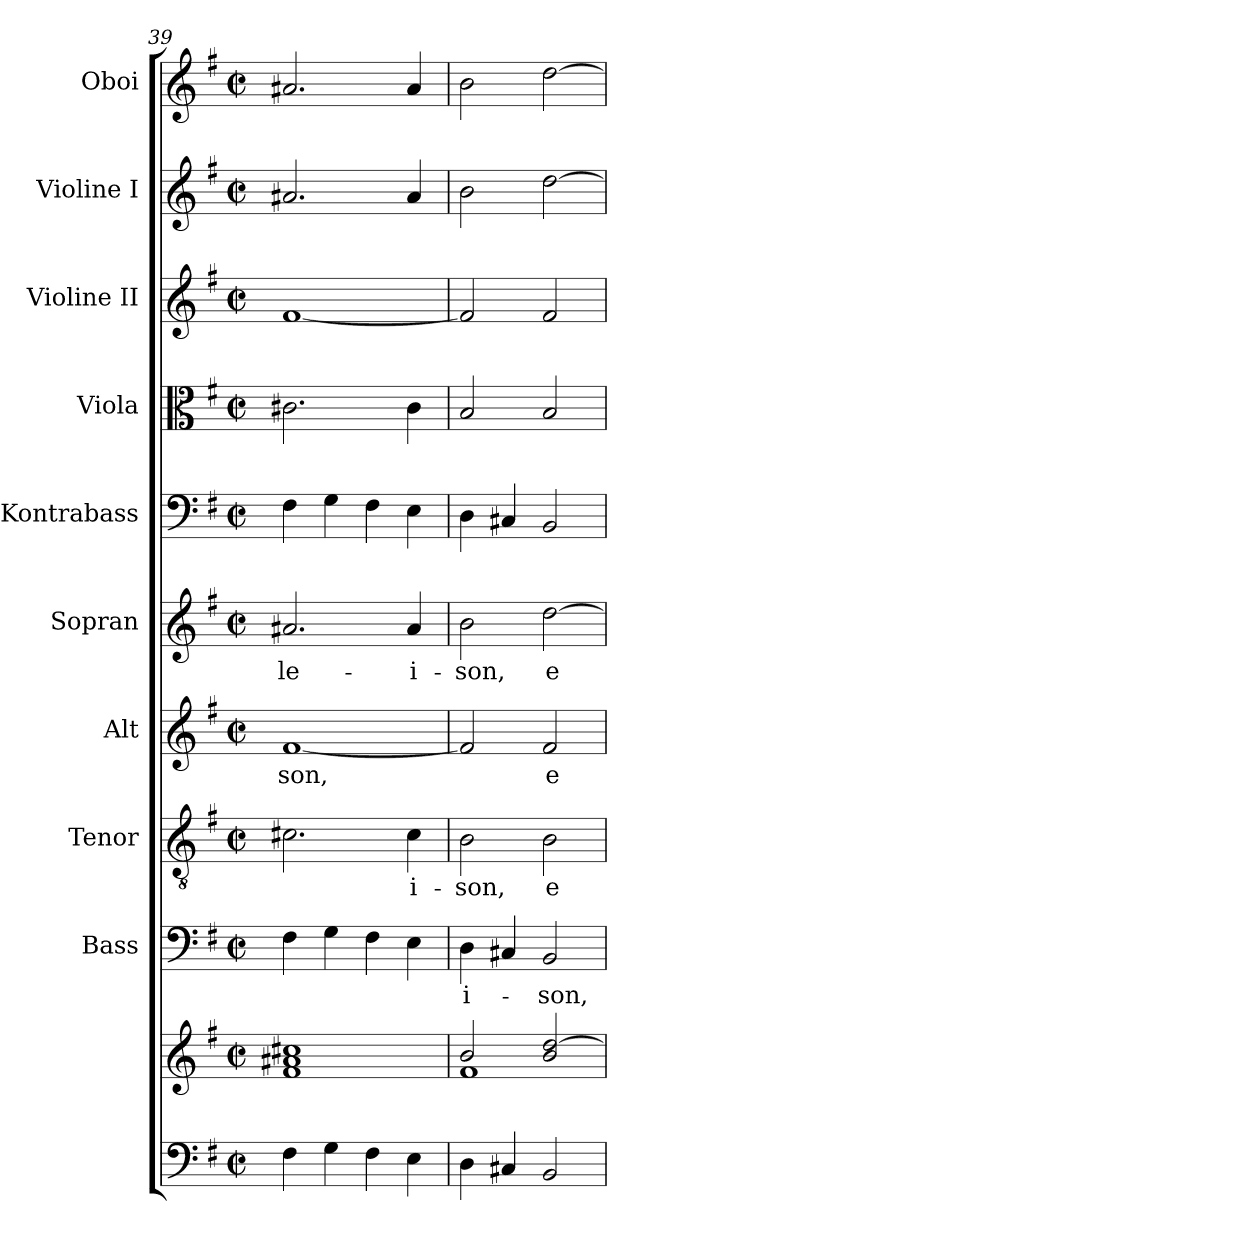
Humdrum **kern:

**kern	**kern	**kern	**text	**kern	**text	**kern	**text	**kern	**text	**kern	**kern	**kern	**kern	**kern
*part10	*part10	*part9	*part9	*part8	*part8	*part7	*part7	*part6	*part6	*part5	*part4	*part3	*part2	*part1
*staff11	*staff10	*staff9	*staff9	*staff8	*staff8	*staff7	*staff7	*staff6	*staff6	*staff5	*staff4	*staff3	*staff2	*staff1
*	*	*I"Bass	*	*I"Tenor	*	*I"Alt	*	*I"Sopran	*	*I"Kontrabass	*I"Viola	*I"Violine II	*I"Violine I	*I"Oboi
*	*	*I'B.	*	*I'T.	*	*I'A.	*	*I'S.	*	*I'Kb.	*I'Vla.	*I'Vl. II	*I'Vl. I	*I'Ob.
*clefF4	*clefG2	*clefF4	*	*clefGv2	*	*clefG2	*	*clefG2	*	*clefF4	*clefC3	*clefG2	*clefG2	*clefG2
*	*	*	*	*	*	*	*	*	*	*ITrd7c12	*	*	*	*
*k[f#]	*k[f#]	*k[f#]	*	*k[f#]	*	*k[f#]	*	*k[f#]	*	*k[f#]	*k[f#]	*k[f#]	*k[f#]	*k[f#]
*G:	*G:	*G:	*	*G:	*	*G:	*	*G:	*	*G:	*G:	*G:	*G:	*G:
*M2/2	*M2/2	*M2/2	*	*M2/2	*	*M2/2	*	*M2/2	*	*M2/2	*M2/2	*M2/2	*M2/2	*M2/2
*met(c|)	*met(c|)	*met(c|)	*	*met(c|)	*	*met(c|)	*	*met(c|)	*	*met(c|)	*met(c|)	*met(c|)	*met(c|)	*met(c|)
=39	=39	=39	=39	=39	=39	=39	=39	=39	=39	=39	=39	=39	=39	=39
!	!	!	!	!	!	!	!LO:LY:b	!	!LO:LY:b	!	!	!	!	!
4F#\	1f# 1a#X 1cc#X	4F#\	.	2.c#X\	.	[1f#	-son,	2.a#X/	-le-	4FF#\	2.c#X\	[1f#	2.a#X/	2.a#X/
4G\	.	4G\	.	.	.	.	.	.	.	4GG\	.	.	.	.
4F#\	.	4F#\	.	.	.	.	.	.	.	4FF#\	.	.	.	.
!	!	!	!	!	!LO:LY:b	!	!	!	!LO:LY:b	!	!	!	!	!
4E\	.	4E\	.	4c#\	-i-	.	.	4a#/	-i-	4EE\	4c#\	.	4a#/	4a#/
!!LO:PB:g=z
=40	=40	=40	=40	=40	=40	=40	=40	=40	=40	=40	=40	=40	=40	=40
*	*^	*	*	*	*	*	*	*	*	*	*	*	*	*
!	!	!	!	!LO:LY:b	!	!LO:LY:b	!	!	!	!LO:LY:b	!	!	!	!	!
4D\	2b/	1f#	4D\	-i-	2B\	-son,	2f#/]	.	2b\	-son,	4DD\	2B/	2f#/]	2b\	2b\
4C#X/	.	.	4C#X/	.	.	.	.	.	.	.	4CC#X/	.	.	.	.
!	!	!	!	!LO:LY:b	!	!LO:LY:b	!	!LO:LY:b	!	!LO:LY:b	!	!	!	!	!
2BB/	2b/ [>2dd/	.	2BB/	-son,	2B\	e-	2f#/	e-	[2dd\	e-	2BBB/	2B/	2f#/	[2dd\	[2dd\
*	*v	*v	*	*	*	*	*	*	*	*	*	*	*	*	*
=	=	=	=	=	=	=	=	=	=	=	=	=	=	=
*-	*-	*-	*-	*-	*-	*-	*-	*-	*-	*-	*-	*-	*-	*-
